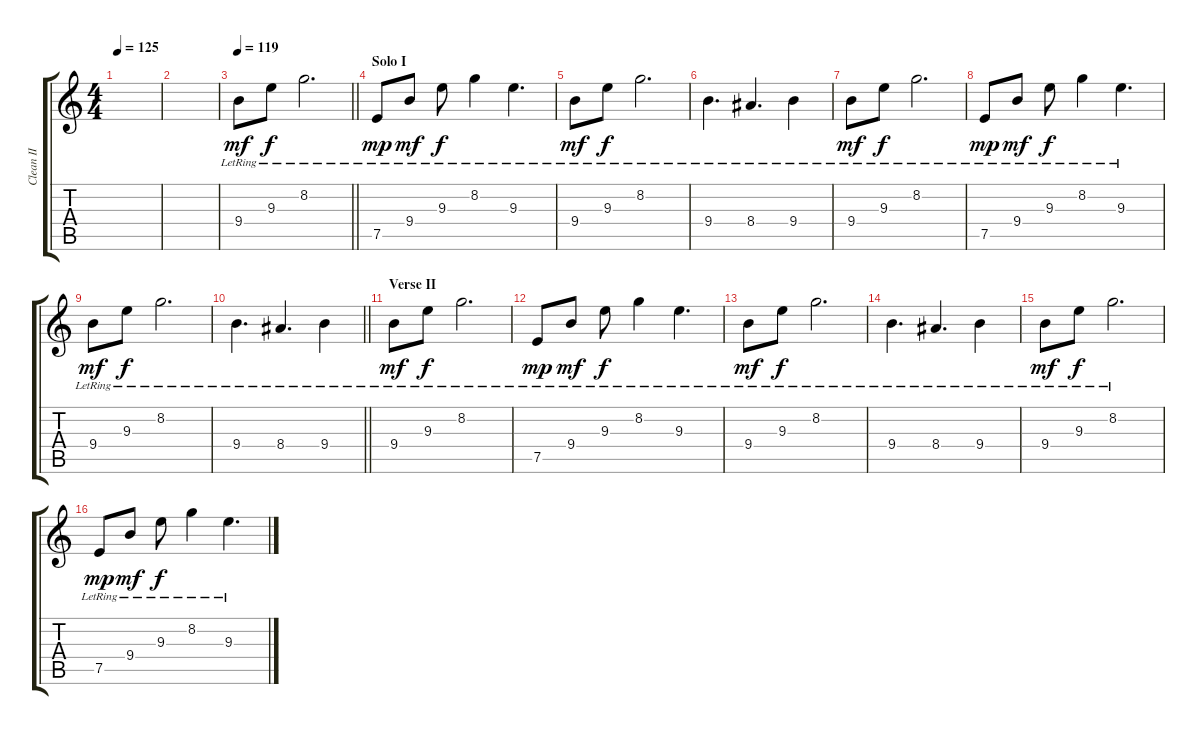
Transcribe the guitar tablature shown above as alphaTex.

\track ("Clean II" "Clean II") {instrument electricguitarclean}
\staff {score tabs}
\tuning (E4 B3 G3 D3 A2 E2) {hide}
\ts (4 4)
\tempo 125
\clef g2
\ks c
|
|
\tempo 119
\barLineRight lightlight
9.4{lr}.8{dy mf} 9.3{lr}.8{dy f} 8.2{lr}.2{d} |
\section ("" "Solo I")
7.5{lr}.8{dy mp} 9.4{lr}.8{dy mf} 9.3{lr}.8{dy f} 8.2{lr}.4 9.3{lr}.4{d} |
9.4{lr}.8{dy mf} 9.3{lr}.8{dy f} 8.2{lr}.2{d} |
9.4{lr}.4{d} 8.4{lr}.4{d} 9.4{lr}.4 |
9.4{lr}.8{dy mf} 9.3{lr}.8{dy f} 8.2{lr}.2{d} |
7.5{lr}.8{dy mp} 9.4{lr}.8{dy mf} 9.3{lr}.8{dy f} 8.2{lr}.4 9.3{lr}.4{d} |
9.4{lr}.8{dy mf} 9.3{lr}.8{dy f} 8.2{lr}.2{d} |
\barLineRight lightlight
9.4{lr}.4{d} 8.4{lr}.4{d} 9.4{lr}.4 |
\section ("" "Verse II")
9.4{lr}.8{dy mf} 9.3{lr}.8{dy f} 8.2{lr}.2{d} |
7.5{lr}.8{dy mp} 9.4{lr}.8{dy mf} 9.3{lr}.8{dy f} 8.2{lr}.4 9.3{lr}.4{d} |
9.4{lr}.8{dy mf} 9.3{lr}.8{dy f} 8.2{lr}.2{d} |
9.4{lr}.4{d} 8.4{lr}.4{d} 9.4{lr}.4 |
9.4{lr}.8{dy mf} 9.3{lr}.8{dy f} 8.2{lr}.2{d} |
7.5{lr}.8{dy mp} 9.4{lr}.8{dy mf} 9.3{lr}.8{dy f} 8.2{lr}.4 9.3{lr}.4{d}
